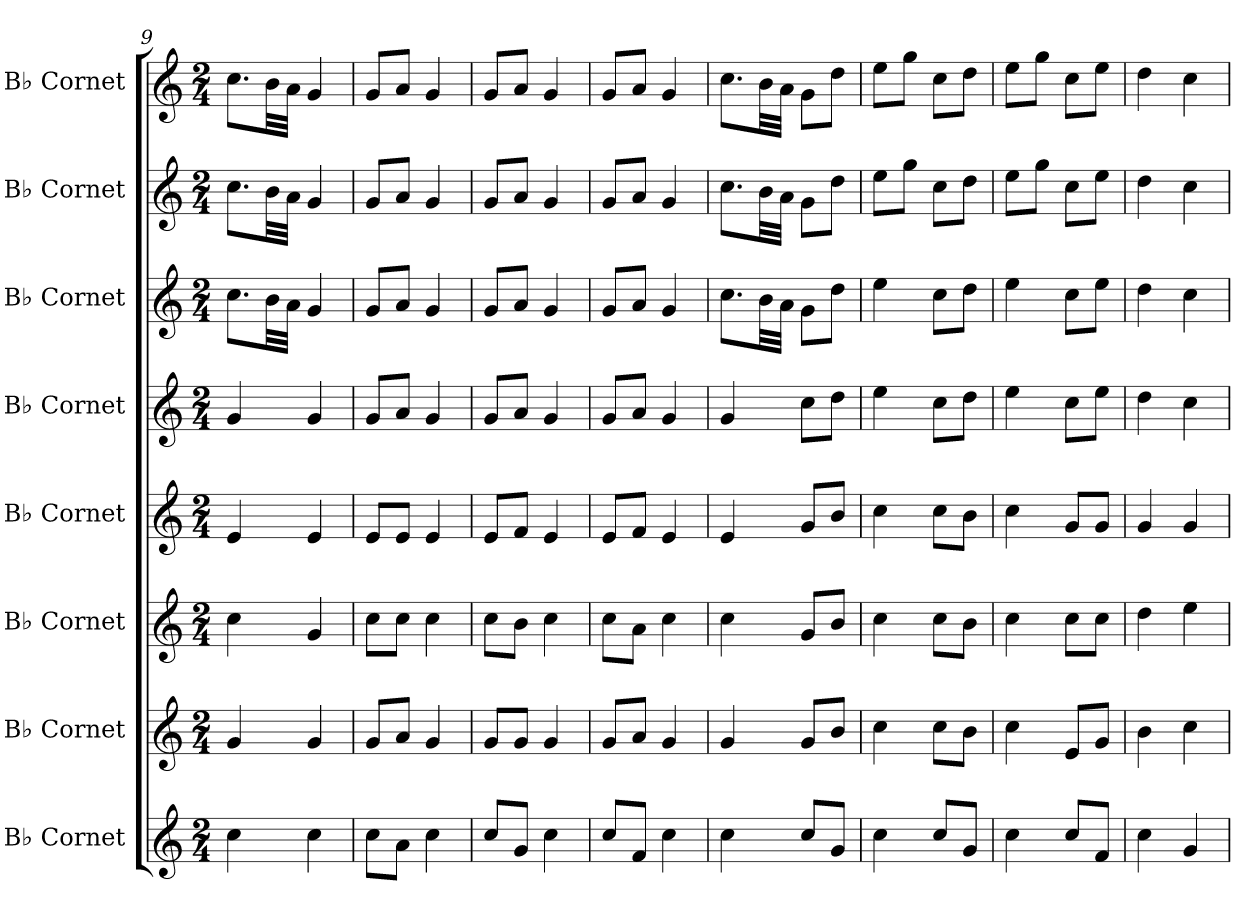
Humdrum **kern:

**kern	**kern	**kern	**kern	**kern	**kern	**kern	**kern
*part8	*part7	*part6	*part5	*part4	*part3	*part2	*part1
*staff8	*staff7	*staff6	*staff5	*staff4	*staff3	*staff2	*staff1
*I"B♭ Cornet	*I"B♭ Cornet	*I"B♭ Cornet	*I"B♭ Cornet	*I"B♭ Cornet	*I"B♭ Cornet	*I"B♭ Cornet	*I"B♭ Cornet
*I'B♭ Cnt.	*I'B♭ Cnt.	*I'B♭ Cnt.	*I'B♭ Cnt.	*I'B♭ Cnt.	*I'B♭ Cnt.	*I'B♭ Cnt.	*I'B♭ Cnt.
*clefG2	*clefG2	*clefG2	*clefG2	*clefG2	*clefG2	*clefG2	*clefG2
*ITrd1c2	*ITrd1c2	*ITrd1c2	*ITrd1c2	*ITrd1c2	*ITrd1c2	*ITrd1c2	*ITrd1c2
*k[b-e-]	*k[b-e-]	*k[b-e-]	*k[b-e-]	*k[b-e-]	*k[b-e-]	*k[b-e-]	*k[b-e-]
*M2/4	*M2/4	*M2/4	*M2/4	*M2/4	*M2/4	*M2/4	*M2/4
=9	=9	=9	=9	=9	=9	=9	=9
4b-\	4f/	4b-\	4d/	4f/	8.b-\L	8.b-\L	8.b-\L
.	.	.	.	.	32a\LL	32a\LL	32a\LL
.	.	.	.	.	32g\JJJ	32g\JJJ	32g\JJJ
4b-\	4f/	4f/	4d/	4f/	4f/	4f/	4f/
=10	=10	=10	=10	=10	=10	=10	=10
8b-\L	8f/L	8b-\L	8d/L	8f/L	8f/L	8f/L	8f/L
8g\J	8g/J	8b-\J	8d/J	8g/J	8g/J	8g/J	8g/J
4b-\	4f/	4b-\	4d/	4f/	4f/	4f/	4f/
=11	=11	=11	=11	=11	=11	=11	=11
8b-/L	8f/L	8b-\L	8d/L	8f/L	8f/L	8f/L	8f/L
8f/J	8f/J	8a\J	8e-/J	8g/J	8g/J	8g/J	8g/J
4b-\	4f/	4b-\	4d/	4f/	4f/	4f/	4f/
=12	=12	=12	=12	=12	=12	=12	=12
8b-/L	8f/L	8b-\L	8d/L	8f/L	8f/L	8f/L	8f/L
8e-/J	8g/J	8g\J	8e-/J	8g/J	8g/J	8g/J	8g/J
4b-\	4f/	4b-\	4d/	4f/	4f/	4f/	4f/
=13	=13	=13	=13	=13	=13	=13	=13
4b-\	4f/	4b-\	4d/	4f/	8.b-\L	8.b-\L	8.b-\L
.	.	.	.	.	32a\LL	32a\LL	32a\LL
.	.	.	.	.	32g\JJJ	32g\JJJ	32g\JJJ
8b-/L	8f/L	8f/L	8f/L	8b-\L	8f\L	8f\L	8f\L
8f/J	8a/J	8a/J	8a/J	8cc\J	8cc\J	8cc\J	8cc\J
=14	=14	=14	=14	=14	=14	=14	=14
4b-\	4b-\	4b-\	4b-\	4dd\	4dd\	8dd\L	8dd\L
.	.	.	.	.	.	8ff\J	8ff\J
8b-/L	8b-\L	8b-\L	8b-\L	8b-\L	8b-\L	8b-\L	8b-\L
8f/J	8a\J	8a\J	8a\J	8cc\J	8cc\J	8cc\J	8cc\J
!!LO:PB:g=z
=15	=15	=15	=15	=15	=15	=15	=15
4b-\	4b-\	4b-\	4b-\	4dd\	4dd\	8dd\L	8dd\L
.	.	.	.	.	.	8ff\J	8ff\J
8b-/L	8d/L	8b-\L	8f/L	8b-\L	8b-\L	8b-\L	8b-\L
8e-/J	8f/J	8b-\J	8f/J	8dd\J	8dd\J	8dd\J	8dd\J
=16	=16	=16	=16	=16	=16	=16	=16
4b-\	4a\	4cc\	4f/	4cc\	4cc\	4cc\	4cc\
4f/	4b-\	4dd\	4f/	4b-\	4b-\	4b-\	4b-\
=	=	=	=	=	=	=	=
*-	*-	*-	*-	*-	*-	*-	*-
